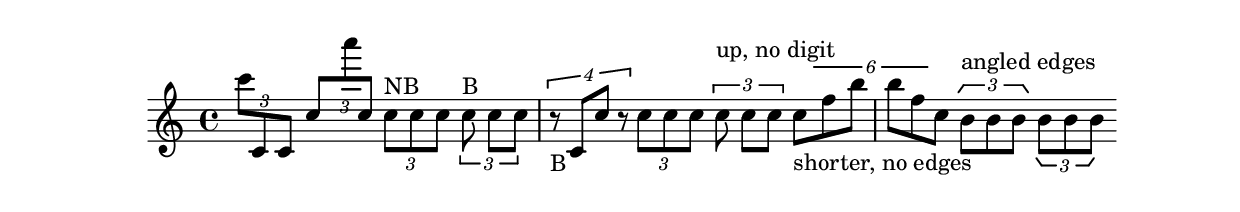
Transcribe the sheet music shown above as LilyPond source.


\header {
texidoc = "Tuplet bracket formatting supports numerous options:
NB should have no bracket, B should have bracket.
"
}
 

\version "1.9.2"


\score { 
    \context Voice \notes\relative c'' {

 	\times 2/3 { c'8 c,, c }
 	\times 2/3 { c'8 c'' c,, }

	
 	\times 2/3 {  c8[^"NB" c c]  }
	
 	\times 2/3 { c8^"B"  c[ c]  }
 	\times 2/4 { r8_"B"  c,[ c'] r8 }
	
 	\property Voice.TupletBracket \override #'bracket-visibility = #'if-no-beam  
 	\times 2/3 {  c8[ c c]  }
	
	\property Voice.TupletBracket \override #'direction = #1
 	\property Voice.TupletBracket \override #'number-visibility = ##f
 	\times 2/3 { c8^""^""^"up, no digit"  c[ c]  }
 	\property Voice.TupletBracket \revert #'number-visibility

	\property Voice.TupletBracket \override #'bracket-visibility = ##t
	\property Voice.TupletBracket \override #'edge-height = #'(0.0 . 0.0)
	\property Voice.TupletBracket \override #'shorten-pair = #'(2.0 . 2.0)
	\times 4/6 { c_"shorter, no edges" f b  b f c}	
	\property Voice.TupletBracket \revert #'edge-height
	\property Voice.TupletBracket \revert #'shorten-pair
    	\property Voice.TupletBracket \override #'bracket-flare = #'(0.5 . 0.5)
	\times 2/3 { b^""^""^"angled edges" b b }
 	\property Voice.TupletBracket \revert #'direction
	\times 2/3 { b b b }

    }
}

